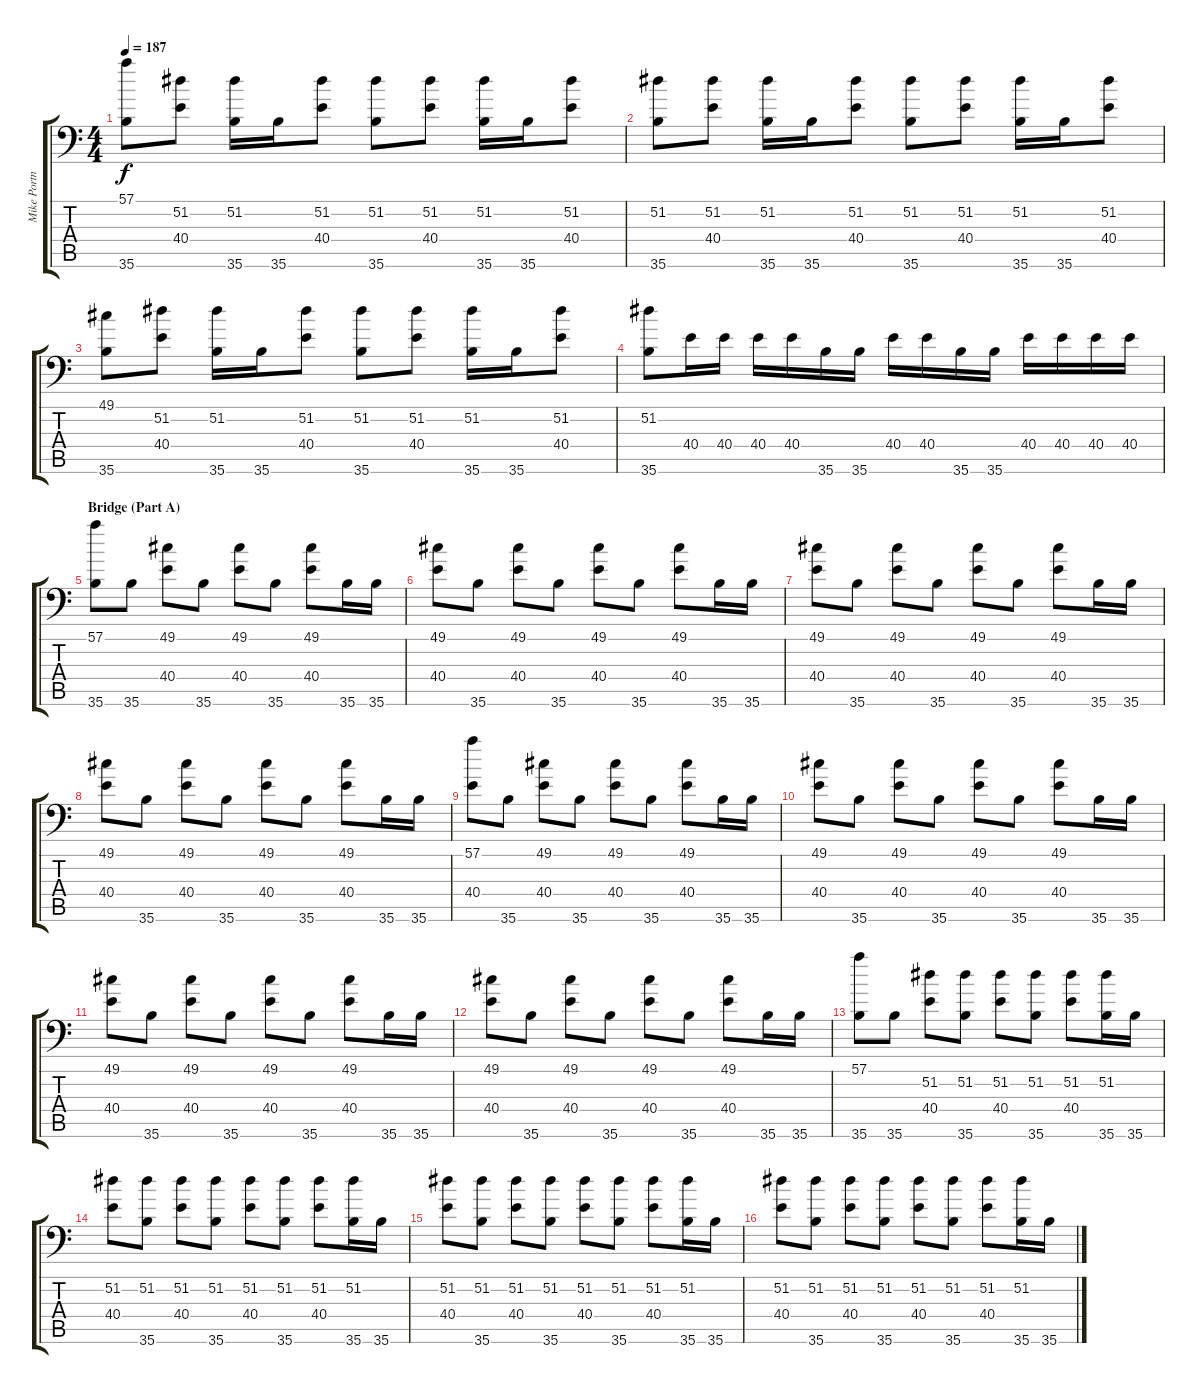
\track ("Mike Portnoy (Drums)" "Mike Portn") {instrument acousticgrandpiano}
\staff {score tabs}
\tuning (C-1 C-1 C-1 C-1 C-1 C-1) {hide}
\ts (4 4)
\tempo 187
\clef f4
\ks c
(57.1 35.6).8{dy f} (51.2 40.4).8 (51.2 35.6).16 35.6.16 (51.2 40.4).8 (51.2 35.6).8 (51.2 40.4).8 (51.2 35.6).16 35.6.16 (51.2 40.4).8 |
(51.2 35.6).8 (51.2 40.4).8 (51.2 35.6).16 35.6.16 (51.2 40.4).8 (51.2 35.6).8 (51.2 40.4).8 (51.2 35.6).16 35.6.16 (51.2 40.4).8 |
(49.1 35.6).8 (51.2 40.4).8 (51.2 35.6).16 35.6.16 (51.2 40.4).8 (51.2 35.6).8 (51.2 40.4).8 (51.2 35.6).16 35.6.16 (51.2 40.4).8 |
(51.2 35.6).8 40.4.16 40.4.16 40.4.16 40.4.16 35.6.16 35.6.16 40.4.16 40.4.16 35.6.16 35.6.16 40.4.16 40.4.16 40.4.16 40.4.16 |
\section ("" "Bridge (Part A)")
(57.1 35.6).8 35.6.8 (49.1 40.4).8 35.6.8 (49.1 40.4).8 35.6.8 (49.1 40.4).8 35.6.16 35.6.16 |
(49.1 40.4).8 35.6.8 (49.1 40.4).8 35.6.8 (49.1 40.4).8 35.6.8 (49.1 40.4).8 35.6.16 35.6.16 |
(49.1 40.4).8 35.6.8 (49.1 40.4).8 35.6.8 (49.1 40.4).8 35.6.8 (49.1 40.4).8 35.6.16 35.6.16 |
(49.1 40.4).8 35.6.8 (49.1 40.4).8 35.6.8 (49.1 40.4).8 35.6.8 (49.1 40.4).8 35.6.16 35.6.16 |
(57.1 40.4).8 35.6.8 (49.1 40.4).8 35.6.8 (49.1 40.4).8 35.6.8 (49.1 40.4).8 35.6.16 35.6.16 |
(49.1 40.4).8 35.6.8 (49.1 40.4).8 35.6.8 (49.1 40.4).8 35.6.8 (49.1 40.4).8 35.6.16 35.6.16 |
(49.1 40.4).8 35.6.8 (49.1 40.4).8 35.6.8 (49.1 40.4).8 35.6.8 (49.1 40.4).8 35.6.16 35.6.16 |
(49.1 40.4).8 35.6.8 (49.1 40.4).8 35.6.8 (49.1 40.4).8 35.6.8 (49.1 40.4).8 35.6.16 35.6.16 |
(57.1 35.6).8 35.6.8 (51.2 40.4).8 (51.2 35.6).8 (51.2 40.4).8 (51.2 35.6).8 (51.2 40.4).8 (51.2 35.6).16 35.6.16 |
(51.2 40.4).8 (51.2 35.6).8 (51.2 40.4).8 (51.2 35.6).8 (51.2 40.4).8 (51.2 35.6).8 (51.2 40.4).8 (51.2 35.6).16 35.6.16 |
(51.2 40.4).8 (51.2 35.6).8 (51.2 40.4).8 (51.2 35.6).8 (51.2 40.4).8 (51.2 35.6).8 (51.2 40.4).8 (51.2 35.6).16 35.6.16 |
(51.2 40.4).8 (51.2 35.6).8 (51.2 40.4).8 (51.2 35.6).8 (51.2 40.4).8 (51.2 35.6).8 (51.2 40.4).8 (51.2 35.6).16 35.6.16
